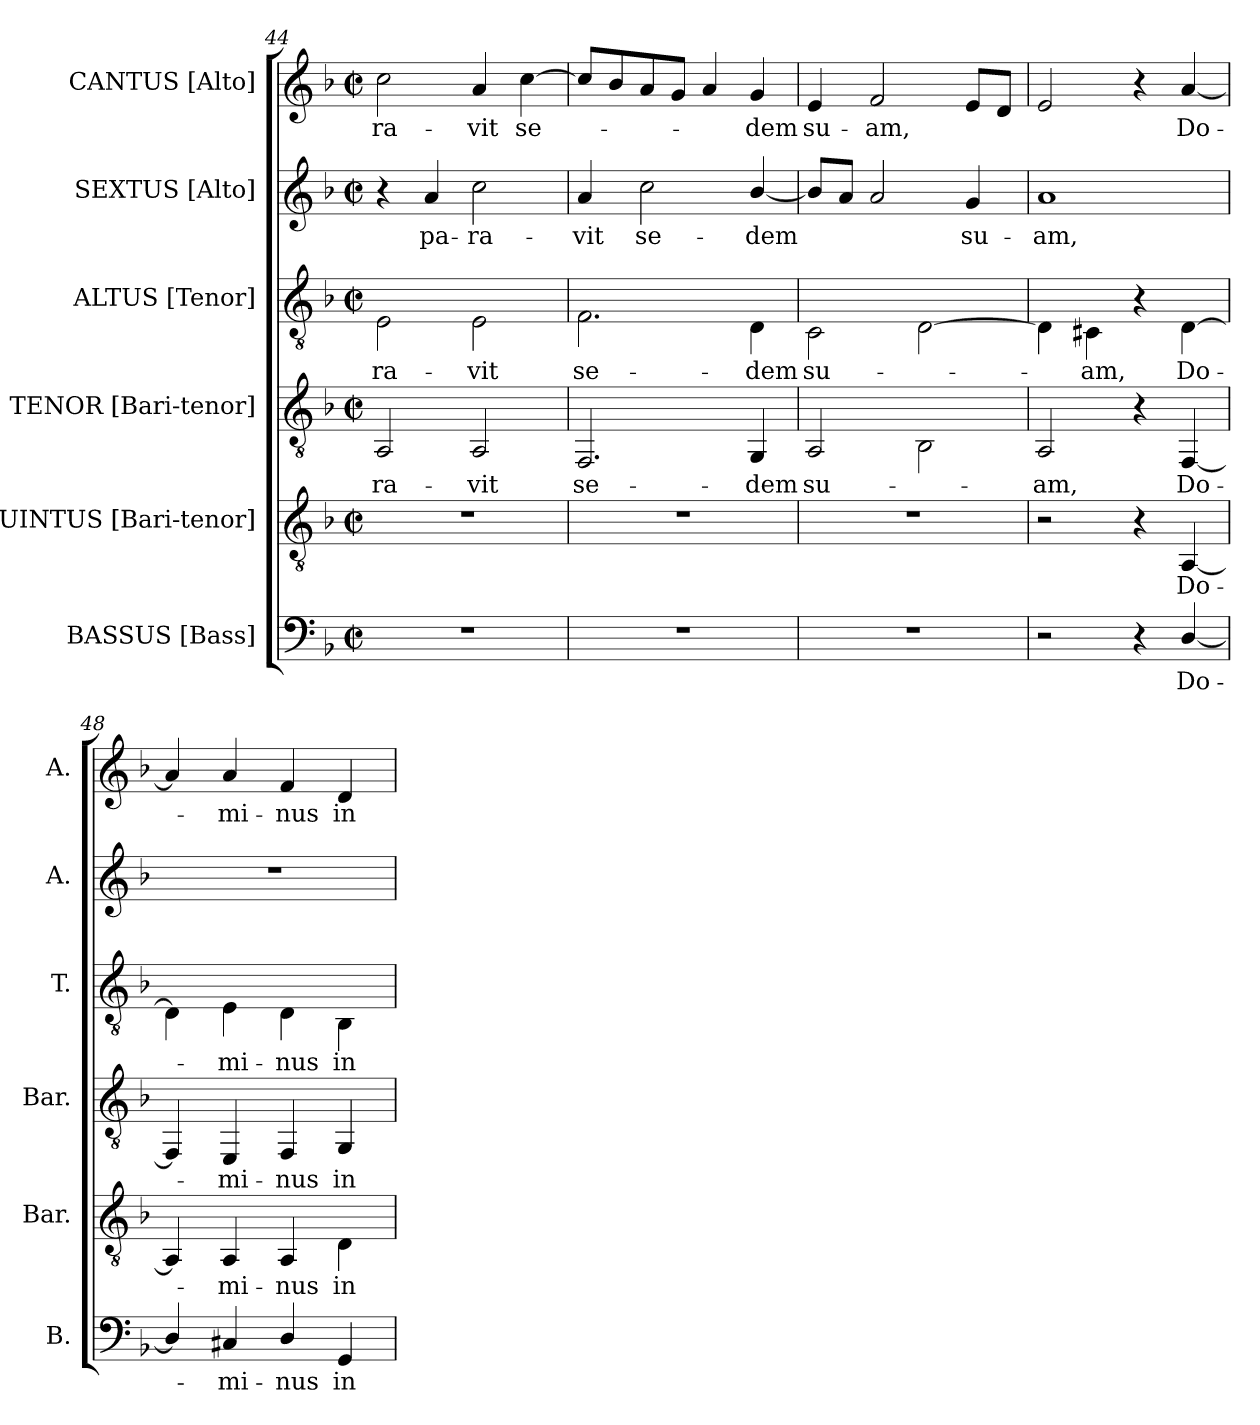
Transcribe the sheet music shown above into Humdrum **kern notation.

**kern	**text	**kern	**text	**kern	**text	**kern	**text	**kern	**text	**kern	**text
*part6	*part6	*part5	*part5	*part4	*part4	*part3	*part3	*part2	*part2	*part1	*part1
*staff6	*staff6	*staff5	*staff5	*staff4	*staff4	*staff3	*staff3	*staff2	*staff2	*staff1	*staff1
*I"BASSUS [Bass]	*	*I"QUINTUS [Bari-tenor]	*	*I"TENOR [Bari-tenor]	*	*I"ALTUS [Tenor]	*	*I"SEXTUS [Alto]	*	*I"CANTUS [Alto]	*
*I'B.	*	*I'Bar.	*	*I'Bar.	*	*I'T.	*	*I'A.	*	*I'A.	*
*clefF4	*	*clefGv2	*	*clefGv2	*	*clefGv2	*	*clefG2	*	*clefG2	*
*k[b-]	*	*k[b-]	*	*k[b-]	*	*k[b-]	*	*k[b-]	*	*k[b-]	*
*d:	*	*d:	*	*d:	*	*d:	*	*d:	*	*d:	*
*M2/2	*	*M2/2	*	*M2/2	*	*M2/2	*	*M2/2	*	*M2/2	*
*met(c|)	*	*met(c|)	*	*met(c|)	*	*met(c|)	*	*met(c|)	*	*met(c|)	*
=44	=44	=44	=44	=44	=44	=44	=44	=44	=44	=44	=44
!	!	!	!	!	!LO:LY:b:color=#000000	!	!	!	!	!	!
!	!	!	!	!	!	!	!LO:LY:b:color=#000000	!	!	!	!
!	!	!	!	!	!	!	!	!	!	!	!LO:LY:b:color=#000000
1r	.	1r	.	2AAi/	-ra-	2Ei\	-ra-	4r	.	2cci\	-ra-
!	!	!	!	!	!	!	!	!	!LO:LY:b:color=#000000	!	!
.	.	.	.	.	.	.	.	4ai/	pa-	.	.
!	!	!	!	!	!LO:LY:b:color=#000000	!	!	!	!	!	!
!	!	!	!	!	!	!	!LO:LY:b:color=#000000	!	!	!	!
!	!	!	!	!	!	!	!	!	!LO:LY:b:color=#000000	!	!
!	!	!	!	!	!	!	!	!	!	!	!LO:LY:b:color=#000000
.	.	.	.	2AAi/	-vit	2Ei\	-vit	2cci\	-ra-	4ai/	-vit
!	!	!	!	!	!	!	!	!	!	!	!LO:LY:b:color=#000000
.	.	.	.	.	.	.	.	.	.	[4cci\	se-
=45	=45	=45	=45	=45	=45	=45	=45	=45	=45	=45	=45
!	!	!	!	!	!LO:LY:b:color=#000000	!	!	!	!	!	!
!	!	!	!	!	!	!	!LO:LY:b:color=#000000	!	!	!	!
!	!	!	!	!	!	!	!	!	!LO:LY:b:color=#000000	!	!
1r	.	1r	.	2.FFi/	se-	2.Fi\	se-	4ai/	-vit	8cci/L]	.
.	.	.	.	.	.	.	.	.	.	8b-i/	.
!	!	!	!	!	!	!	!	!	!LO:LY:b:color=#000000	!	!
.	.	.	.	.	.	.	.	2cci\	se-	8ai/	.
.	.	.	.	.	.	.	.	.	.	8gi/J	.
.	.	.	.	.	.	.	.	.	.	4ai/	.
!	!	!	!	!	!LO:LY:b:color=#000000	!	!	!	!	!	!
!	!	!	!	!	!	!	!LO:LY:b:color=#000000	!	!	!	!
!	!	!	!	!	!	!	!	!	!LO:LY:b:color=#000000	!	!
!	!	!	!	!	!	!	!	!	!	!	!LO:LY:b:color=#000000
.	.	.	.	4GGi/	-dem	4Di\	-dem	[4b-i/	-dem	4gi/	-dem
=46	=46	=46	=46	=46	=46	=46	=46	=46	=46	=46	=46
!	!	!	!	!	!LO:LY:b:color=#000000	!	!	!	!	!	!
!	!	!	!	!	!	!	!LO:LY:b:color=#000000	!	!	!	!
!	!	!	!	!	!	!	!	!	!	!	!LO:LY:b:color=#000000
1r	.	1r	.	2AAi/	su-	2Ci\	su-	8b-i/L]	.	4ei/	su-
.	.	.	.	.	.	.	.	8ai/J	.	.	.
!	!	!	!	!	!	!	!	!	!	!	!LO:LY:b:color=#000000
.	.	.	.	.	.	.	.	2ai/	.	2fi/	-am,
.	.	.	.	2BB-i\	.	[2Di\	.	.	.	.	.
!	!	!	!	!	!	!	!	!	!LO:LY:b:color=#000000	!	!
.	.	.	.	.	.	.	.	4gi/	su-	8ei/L	.
.	.	.	.	.	.	.	.	.	.	8di/J	.
=47	=47	=47	=47	=47	=47	=47	=47	=47	=47	=47	=47
!	!	!	!	!	!LO:LY:b:color=#000000	!	!	!	!	!	!
!	!	!	!	!	!	!	!	!	!LO:LY:b:color=#000000	!	!
2r	.	2r	.	2AAi/	-am,	4Di\]	.	1ai	-am,	2ei/	.
!	!	!	!	!	!	!	!LO:LY:b:color=#000000	!	!	!	!
.	.	.	.	.	.	4C#Xi\	-am,	.	.	.	.
4r	.	4r	.	4r	.	4r	.	.	.	4r	.
!	!LO:LY:b:color=#000000	!	!	!	!	!	!	!	!	!	!
!	!	!	!LO:LY:b:color=#000000	!	!	!	!	!	!	!	!
!	!	!	!	!	!LO:LY:b:color=#000000	!	!	!	!	!	!
!	!	!	!	!	!	!	!LO:LY:b:color=#000000	!	!	!	!
!	!	!	!	!	!	!	!	!	!	!	!LO:LY:b:color=#000000
[4Di/	Do-	[4AAi/	Do-	[4FFi/	Do-	[4Di\	Do-	.	.	[4ai/	Do-
=48	=48	=48	=48	=48	=48	=48	=48	=48	=48	=48	=48
4Di/]	.	4AAi/]	.	4FFi/]	.	4Di\]	.	1r	.	4ai/]	.
!	!LO:LY:b:color=#000000	!	!	!	!	!	!	!	!	!	!
!	!	!	!LO:LY:b:color=#000000	!	!	!	!	!	!	!	!
!	!	!	!	!	!LO:LY:b:color=#000000	!	!	!	!	!	!
!	!	!	!	!	!	!	!LO:LY:b:color=#000000	!	!	!	!
!	!	!	!	!	!	!	!	!	!	!	!LO:LY:b:color=#000000
4C#Xi/	-mi-	4AAi/	-mi-	4EEi/	-mi-	4Ei\	-mi-	.	.	4ai/	-mi-
!	!LO:LY:b:color=#000000	!	!	!	!	!	!	!	!	!	!
!	!	!	!LO:LY:b:color=#000000	!	!	!	!	!	!	!	!
!	!	!	!	!	!LO:LY:b:color=#000000	!	!	!	!	!	!
!	!	!	!	!	!	!	!LO:LY:b:color=#000000	!	!	!	!
!	!	!	!	!	!	!	!	!	!	!	!LO:LY:b:color=#000000
4Di/	-nus	4AAi/	-nus	4FFi/	-nus	4Di\	-nus	.	.	4fi/	-nus
!	!LO:LY:b:color=#000000	!	!	!	!	!	!	!	!	!	!
!	!	!	!LO:LY:b:color=#000000	!	!	!	!	!	!	!	!
!	!	!	!	!	!LO:LY:b:color=#000000	!	!	!	!	!	!
!	!	!	!	!	!	!	!LO:LY:b:color=#000000	!	!	!	!
!	!	!	!	!	!	!	!	!	!	!	!LO:LY:b:color=#000000
4GGi/	in	4Di\	in	4GGi/	in	4BB-i\	in	.	.	4di/	in
=	=	=	=	=	=	=	=	=	=	=	=
*-	*-	*-	*-	*-	*-	*-	*-	*-	*-	*-	*-
